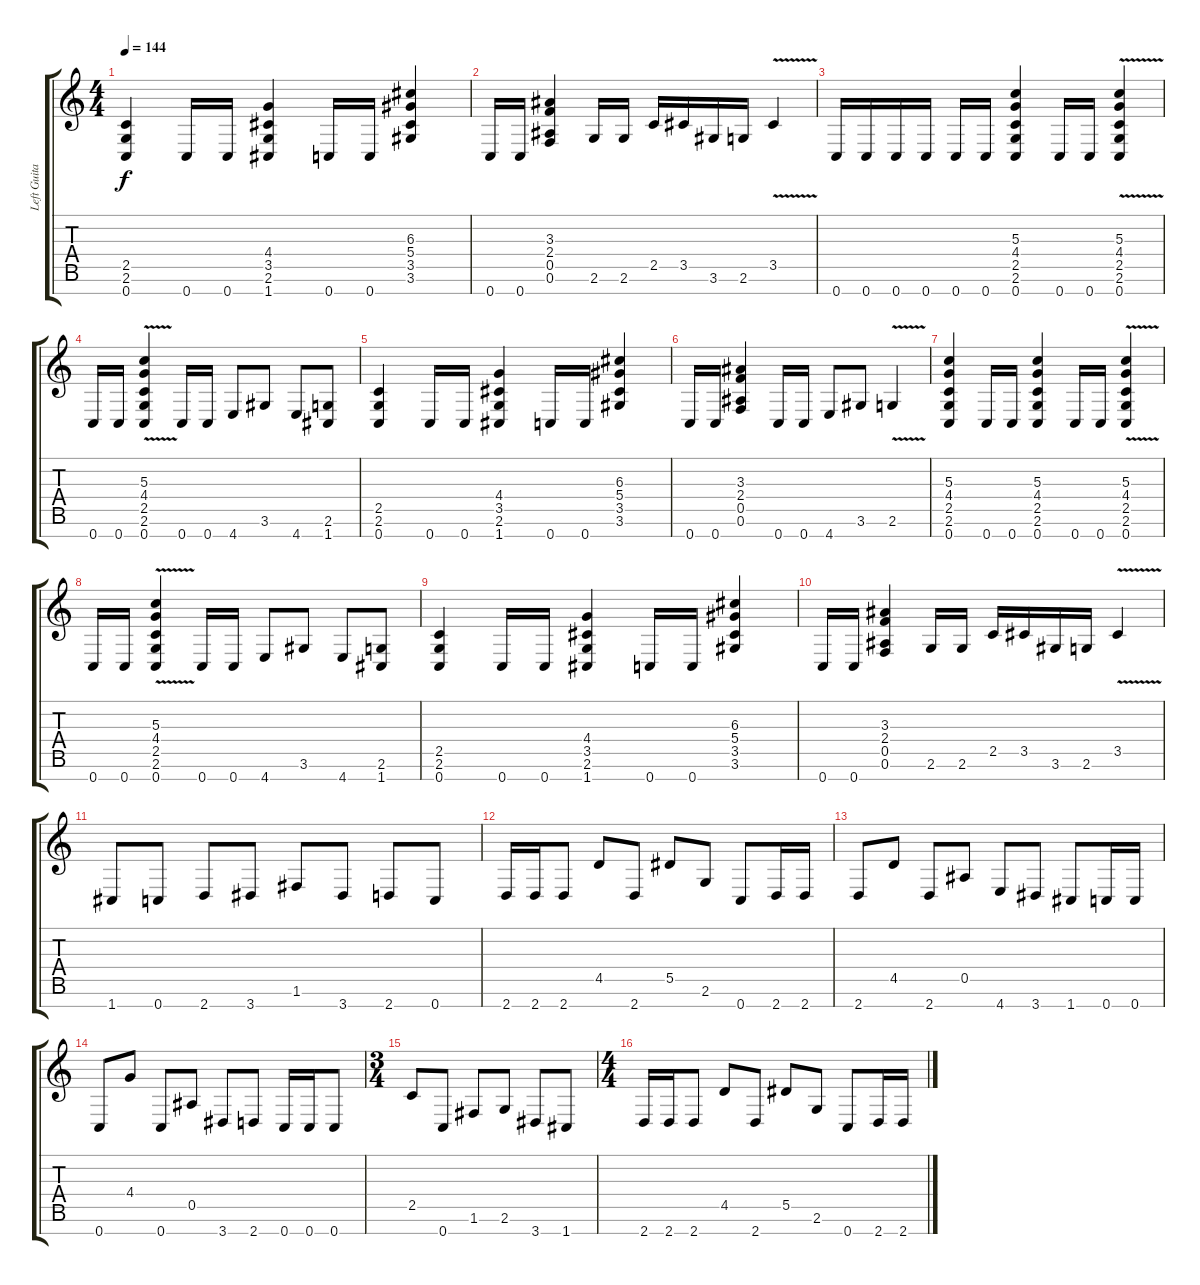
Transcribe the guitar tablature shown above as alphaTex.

\track ("Left Guitar" "Left Guita") {instrument distortionguitar}
\staff {score tabs}
\tuning (F4 C4 G3 Eb3 Bb2 F2 C2) {hide}
\ts (4 4)
\tempo 144
\clef g2
\ks c
(2.5 2.6 0.7).4{dy f} 0.7.16 0.7.16 (4.4 3.5 2.6 1.7).4 0.7.16 0.7.16 (6.3 5.4 3.5 3.6).4 |
0.7.16 0.7.16 (3.3 2.4 0.5 0.6).4 2.6.16 2.6.16 2.5.16 3.5.16 3.6.16 2.6.16 3.5{v}.4 |
0.7.16 0.7.16 0.7.16 0.7.16 0.7.16 0.7.16 (5.3 4.4 2.5 2.6 0.7).4 0.7.16 0.7.16 (5.3{v} 4.4 2.5 2.6 0.7).4 |
0.7.16 0.7.16 (5.3{v} 4.4{v} 2.5 2.6 0.7).4 0.7.16 0.7.16 4.7.8 3.6.8 4.7.8 (2.6 1.7).8 |
(2.5 2.6 0.7).4 0.7.16 0.7.16 (4.4 3.5 2.6 1.7).4 0.7.16 0.7.16 (6.3 5.4 3.5 3.6).4 |
0.7.16 0.7.16 (3.3 2.4 0.5 0.6).4 0.7.16 0.7.16 4.7.8 3.6.8 2.6{v}.4 |
(5.3 4.4 2.5 2.6 0.7).4 0.7.16 0.7.16 (5.3 4.4 2.5 2.6 0.7).4 0.7.16 0.7.16 (5.3{v} 4.4 2.5 2.6 0.7).4 |
0.7.16 0.7.16 (5.3{v} 4.4{v} 2.5 2.6 0.7).4 0.7.16 0.7.16 4.7.8 3.6.8 4.7.8 (2.6 1.7).8 |
(2.5 2.6 0.7).4 0.7.16 0.7.16 (4.4 3.5 2.6 1.7).4 0.7.16 0.7.16 (6.3 5.4 3.5 3.6).4 |
0.7.16 0.7.16 (3.3 2.4 0.5 0.6).4 2.6.16 2.6.16 2.5.16 3.5.16 3.6.16 2.6.16 3.5{v}.4 |
1.7.8 0.7.8 2.7.8 3.7.8 1.6.8 3.7.8 2.7.8 0.7.8 |
2.7.16 2.7.16 2.7.8 4.5.8 2.7.8 5.5.8 2.6.8 0.7.8 2.7.16 2.7.16 |
2.7.8 4.5.8 2.7.8 0.5.8 4.7.8 3.7.8 1.7.8 0.7.16 0.7.16 |
0.7.8 4.4.8 0.7.8 0.5.8 3.7.8 2.7.8 0.7.16 0.7.16 0.7.8 |
\ts (3 4)
2.5.8 0.7.8 1.6.8 2.6.8 3.7.8 1.7.8 |
\ts (4 4)
2.7.16 2.7.16 2.7.8 4.5.8 2.7.8 5.5.8 2.6.8 0.7.8 2.7.16 2.7.16
